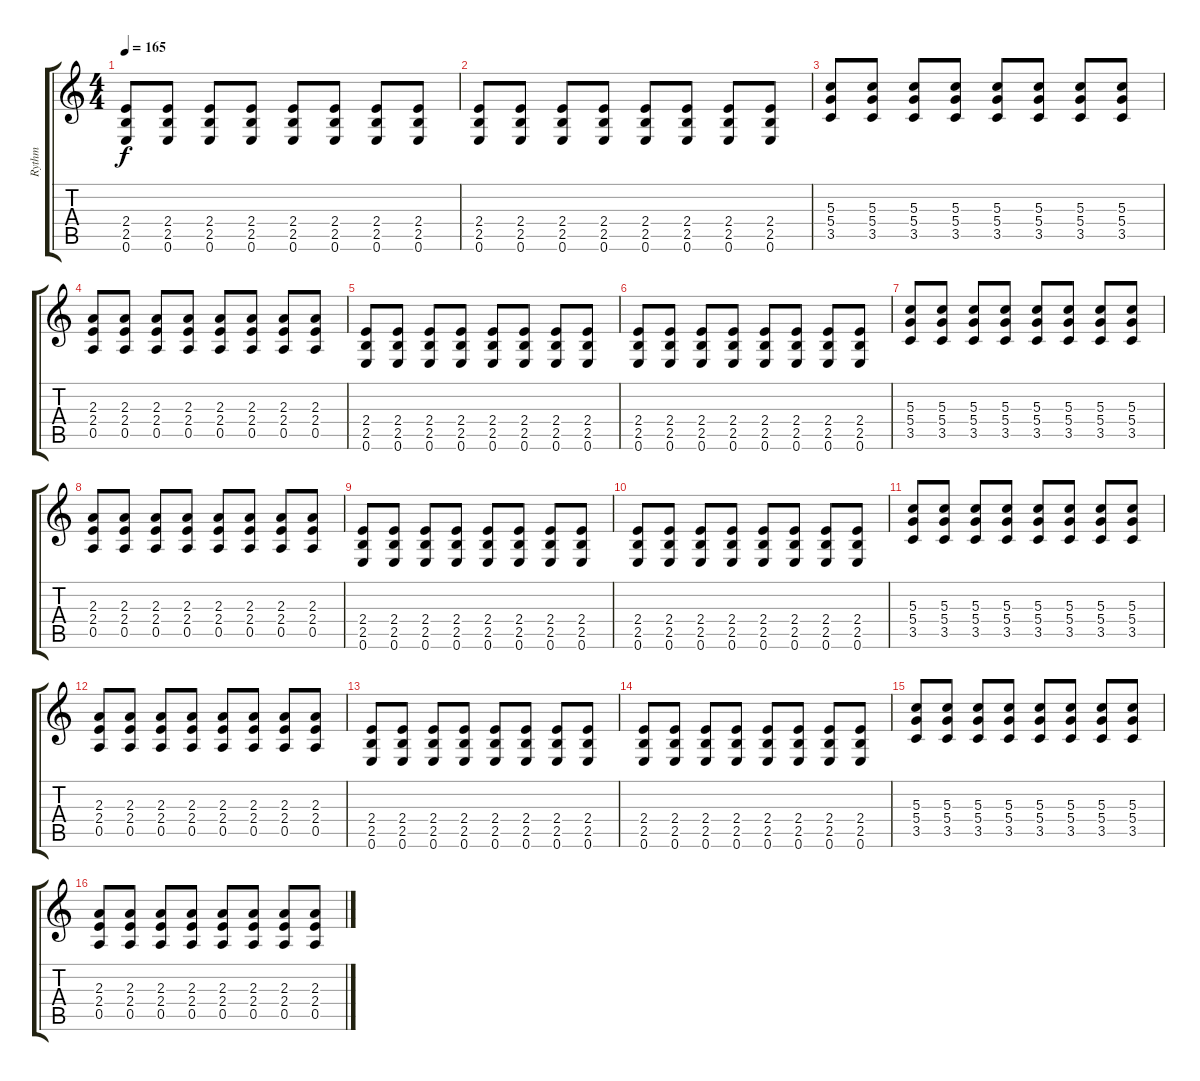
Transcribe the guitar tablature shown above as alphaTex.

\track ("Rythm" "Rythm") {instrument overdrivenguitar}
\staff {score tabs}
\tuning (E4 B3 G3 D3 A2 E2) {hide}
\ts (4 4)
\tempo 165
\clef g2
\ks c
(2.4 2.5 0.6).8{dy f} (2.4 2.5 0.6).8 (2.4 2.5 0.6).8 (2.4 2.5 0.6).8 (2.4 2.5 0.6).8 (2.4 2.5 0.6).8 (2.4 2.5 0.6).8 (2.4 2.5 0.6).8 |
(2.4 2.5 0.6).8 (2.4 2.5 0.6).8 (2.4 2.5 0.6).8 (2.4 2.5 0.6).8 (2.4 2.5 0.6).8 (2.4 2.5 0.6).8 (2.4 2.5 0.6).8 (2.4 2.5 0.6).8 |
(5.3 5.4 3.5).8 (5.3 5.4 3.5).8 (5.3 5.4 3.5).8 (5.3 5.4 3.5).8 (5.3 5.4 3.5).8 (5.3 5.4 3.5).8 (5.3 5.4 3.5).8 (5.3 5.4 3.5).8 |
(2.3 2.4 0.5).8 (2.3 2.4 0.5).8 (2.3 2.4 0.5).8 (2.3 2.4 0.5).8 (2.3 2.4 0.5).8 (2.3 2.4 0.5).8 (2.3 2.4 0.5).8 (2.3 2.4 0.5).8 |
(2.4 2.5 0.6).8 (2.4 2.5 0.6).8 (2.4 2.5 0.6).8 (2.4 2.5 0.6).8 (2.4 2.5 0.6).8 (2.4 2.5 0.6).8 (2.4 2.5 0.6).8 (2.4 2.5 0.6).8 |
(2.4 2.5 0.6).8 (2.4 2.5 0.6).8 (2.4 2.5 0.6).8 (2.4 2.5 0.6).8 (2.4 2.5 0.6).8 (2.4 2.5 0.6).8 (2.4 2.5 0.6).8 (2.4 2.5 0.6).8 |
(5.3 5.4 3.5).8 (5.3 5.4 3.5).8 (5.3 5.4 3.5).8 (5.3 5.4 3.5).8 (5.3 5.4 3.5).8 (5.3 5.4 3.5).8 (5.3 5.4 3.5).8 (5.3 5.4 3.5).8 |
(2.3 2.4 0.5).8 (2.3 2.4 0.5).8 (2.3 2.4 0.5).8 (2.3 2.4 0.5).8 (2.3 2.4 0.5).8 (2.3 2.4 0.5).8 (2.3 2.4 0.5).8 (2.3 2.4 0.5).8 |
(2.4 2.5 0.6).8 (2.4 2.5 0.6).8 (2.4 2.5 0.6).8 (2.4 2.5 0.6).8 (2.4 2.5 0.6).8 (2.4 2.5 0.6).8 (2.4 2.5 0.6).8 (2.4 2.5 0.6).8 |
(2.4 2.5 0.6).8 (2.4 2.5 0.6).8 (2.4 2.5 0.6).8 (2.4 2.5 0.6).8 (2.4 2.5 0.6).8 (2.4 2.5 0.6).8 (2.4 2.5 0.6).8 (2.4 2.5 0.6).8 |
(5.3 5.4 3.5).8 (5.3 5.4 3.5).8 (5.3 5.4 3.5).8 (5.3 5.4 3.5).8 (5.3 5.4 3.5).8 (5.3 5.4 3.5).8 (5.3 5.4 3.5).8 (5.3 5.4 3.5).8 |
(2.3 2.4 0.5).8 (2.3 2.4 0.5).8 (2.3 2.4 0.5).8 (2.3 2.4 0.5).8 (2.3 2.4 0.5).8 (2.3 2.4 0.5).8 (2.3 2.4 0.5).8 (2.3 2.4 0.5).8 |
(2.4 2.5 0.6).8 (2.4 2.5 0.6).8 (2.4 2.5 0.6).8 (2.4 2.5 0.6).8 (2.4 2.5 0.6).8 (2.4 2.5 0.6).8 (2.4 2.5 0.6).8 (2.4 2.5 0.6).8 |
(2.4 2.5 0.6).8 (2.4 2.5 0.6).8 (2.4 2.5 0.6).8 (2.4 2.5 0.6).8 (2.4 2.5 0.6).8 (2.4 2.5 0.6).8 (2.4 2.5 0.6).8 (2.4 2.5 0.6).8 |
(5.3 5.4 3.5).8 (5.3 5.4 3.5).8 (5.3 5.4 3.5).8 (5.3 5.4 3.5).8 (5.3 5.4 3.5).8 (5.3 5.4 3.5).8 (5.3 5.4 3.5).8 (5.3 5.4 3.5).8 |
(2.3 2.4 0.5).8 (2.3 2.4 0.5).8 (2.3 2.4 0.5).8 (2.3 2.4 0.5).8 (2.3 2.4 0.5).8 (2.3 2.4 0.5).8 (2.3 2.4 0.5).8 (2.3 2.4 0.5).8
